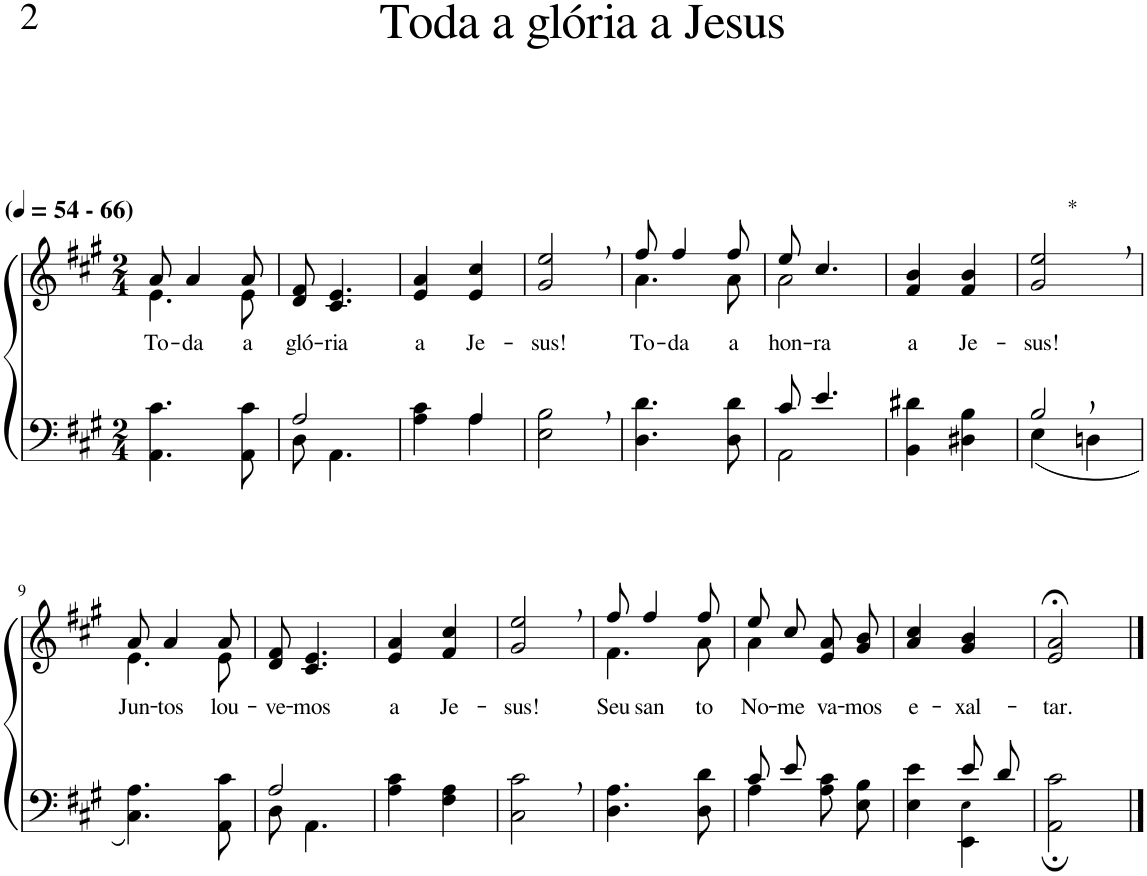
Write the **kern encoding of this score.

**kern	**kern	**text
*part2	*part1	*part1
*staff2	*staff1	*staff1
*I"Parte III e IV	*I"Parte I e II	*
*clefF4	*clefG2	*
*Trd1c2	*Trd1c2	*
*k[f#c#g#]	*k[f#c#g#]	*
*M2/4	*M2/4	*
*MM54	*MM54	*
=1	=1	=1
*	*^	*
!	!LO:TX:a:B:t=(	!	!
!	!LO:TX:a:B:t=- 66)	!	!
!	!	!	!LO:LY:b
4.AA\ 4.c#\	8a/	4.e\	To-
!	!	!	!LO:LY:b
.	4a/	.	-da
!	!	!	!LO:LY:b
8AA\ 8c#\	8a/	8e\	a
=2	=2	=2	=2
*^	*	*	*
!	!	!	!	!LO:LY:b
*	*	*v	*v	*
2A/	8D\	8d/ 8f#/	gló-
!	!	!	!LO:LY:b
.	4.AA\	4.c#/ 4.e/	-ria
=3	=3	=3	=3
!	!	!	!LO:LY:b
4A\ 4c#\	4ryy	4e/ 4a/	a
!	!	!	!LO:LY:b
4A\	4A/	4e/ 4cc#/	Je-
=4	=4	=4	=4
!	!	!	!LO:LY:b
*v	*v	*	*
2E\, 2B\,	2g#/, 2ee/,	-sus!
=5	=5	=5
*	*^	*
!	!	!	!LO:LY:b
4.D\ 4.d\	8ff#/	4.a\	To-
!	!	!	!LO:LY:b
.	4ff#/	.	-da
!	!	!	!LO:LY:b
8D\ 8d\	8ff#/	8a\	a
=6	=6	=6	=6
*^	*	*	*
!	!	!	!	!LO:LY:b
8c#/	2AA\	8ee/	2a\	hon-
!	!	!	!	!LO:LY:b
4.e/	.	4.cc#/	.	-ra
*v	*v	*	*	*
*	*v	*v	*
=7	=7	=7
!	!	!LO:LY:b
4BB\ 4d#X\	4f#/ 4b/	a
!	!	!LO:LY:b
4D#X\ 4B\	4f#/ 4b/	Je-
=8	=8	=8
*^	*	*
!	!	!LO:TX:a:t=*	!
!	!	!	!LO:LY:b
2B,/	(4E\	2g#/, 2ee/,	-sus!
.	4Dn\	.	.
!!LO:LB:g=z
=9	=9	=9	=9
*	*	*^	*
!	!	!	!	!LO:LY:b
*v	*v	*	*	*
4.C#\ 4.A\)	8a/	4.e\	Jun-
!	!	!	!LO:LY:b
.	4a/	.	-tos
!	!	!	!LO:LY:b
8AA\ 8c#\	8a/	8e\	lou-
=10	=10	=10	=10
*^	*	*	*
!	!	!	!	!LO:LY:b
*	*	*v	*v	*
2A/	8D\	8d/ 8f#/	-ve-
!	!	!	!LO:LY:b
.	4.AA\	4.c#/ 4.e/	-mos
=11	=11	=11	=11
!	!	!	!LO:LY:b
*v	*v	*	*
4A\ 4c#\	4e/ 4a/	a
!	!	!LO:LY:b
4F#\ 4A\	4f#/ 4cc#/	Je-
=12	=12	=12
!	!	!LO:LY:b
2C#\, 2c#\,	2g#/, 2ee/,	-sus!
=13	=13	=13
*	*^	*
!	!	!	!LO:LY:b
4.D\ 4.A\	8ff#/	4.f#\	Seu
!	!	!	!LO:LY:b
.	4ff#/	.	san-
!	!	!	!LO:LY:b
8D\ 8d\	8ff#/	8a\	-to
=14	=14	=14	=14
*^	*	*	*
!	!	!	!	!LO:LY:b
8c#/L	4A\	8ee/L	4a\	No-
!	!	!	!	!LO:LY:b
8e/J	.	8cc#/J	.	-me
!	!	!	!	!LO:LY:b
4ryy	8A\ 8c#\L	8e/ 8a/L	4ryy	va-
!	!	!	!	!LO:LY:b
.	8E\ 8B\J	8g#/ 8b/J	.	-mos
*	*	*v	*v	*
=15	=15	=15	=15
!	!	!	!LO:LY:b
4ryy	4E\ 4e\	4a/ 4cc#/	e-
!	!	!	!LO:LY:b
8e/L	4EE\ 4E!\	4g#/ 4b/	-xal-
8d/J	.	.	.
*v	*v	*	*
=16	=16	=16
!	!	!LO:LY:b
2AA\; 2c#\;	2e/;< 2a/;<	-tar.
==	==	==
*-	*-	*-
